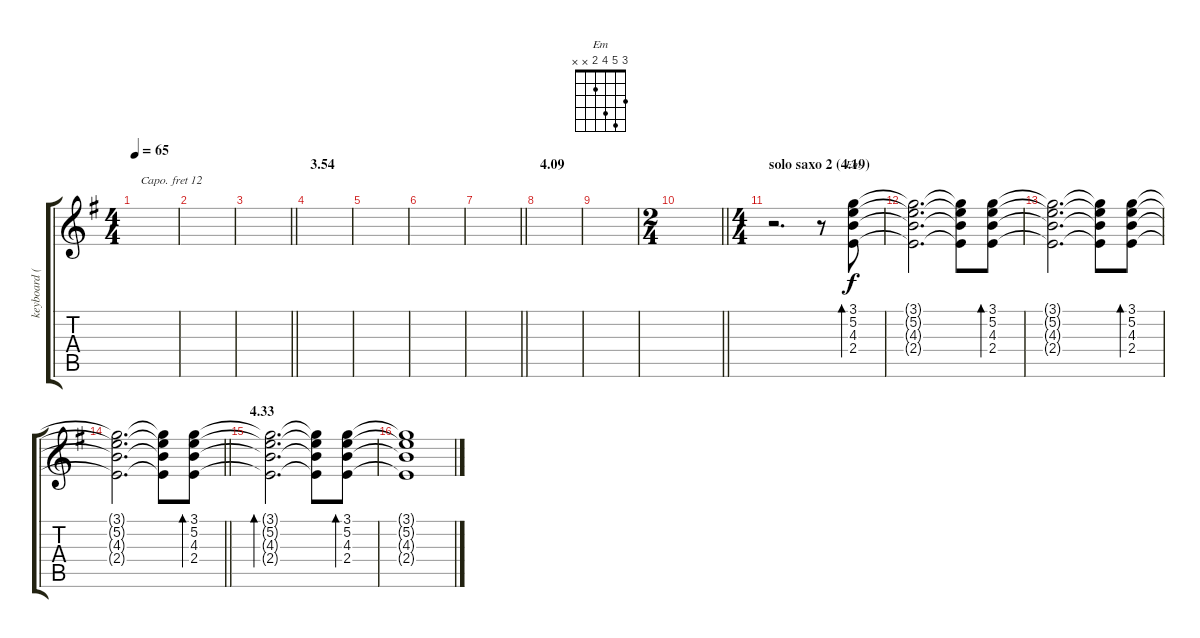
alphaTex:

\track ("keyboard (+12)" "keyboard (") {instrument electricpiano1}
\staff {score tabs}
\capo 12
\tuning (E4 B3 G3 D3 A2 E2) {hide}
\chord ("Em" 3 5 4 2 x x)
\ts (4 4)
\tempo 65
\clef g2
\ks g
|
|
\barLineRight lightlight
|
\section ("" "3.54")
|
|
|
\barLineRight lightlight
|
\section ("" "4.09")
|
|
\ts (2 4)
\barLineRight lightlight
|
\ts (4 4)
\section ("" "solo saxo 2 (4.19)")
r.2{d} r.8 (3.1 5.2 4.3 2.4).8{bd 60 ch "Em"} |
(3.1{t} 5.2{t} 4.3{t} 2.4{t}).2{d} (3.1{t} 5.2{t} 4.3{t} 2.4{t}).8 (3.1 5.2 4.3 2.4).8{bd 60} |
(3.1{t} 5.2{t} 4.3{t} 2.4{t}).2{d} (3.1{t} 5.2{t} 4.3{t} 2.4{t}).8 (3.1 5.2 4.3 2.4).8{bd 60} |
\barLineRight lightlight
(3.1{t} 5.2{t} 4.3{t} 2.4{t}).2{d} (3.1{t} 5.2{t} 4.3{t} 2.4{t}).8 (3.1 5.2 4.3 2.4).8{bd 60} |
\section ("" "4.33")
(3.1{t} 5.2{t} 4.3{t} 2.4{t}).2{d bd 60} (3.1{t} 5.2{t} 4.3{t} 2.4{t}).8 (3.1 5.2 4.3 2.4).8{bd 60} |
(3.1{t} 5.2{t} 4.3{t} 2.4{t}).1
